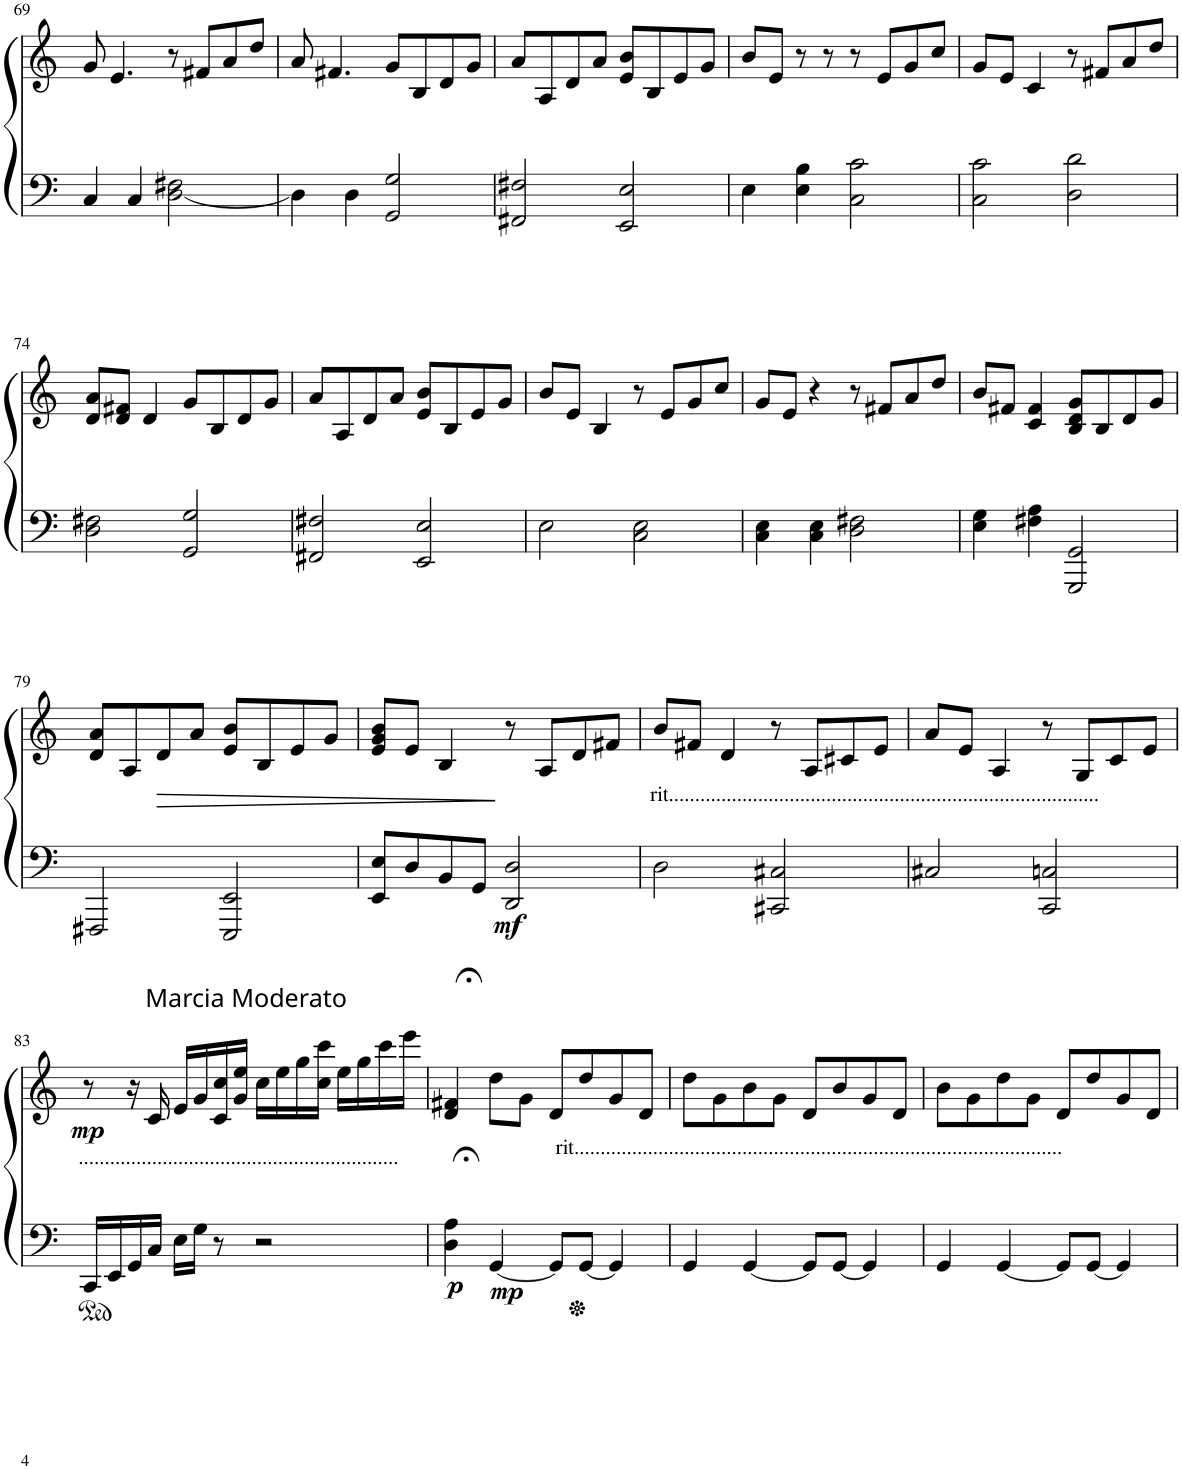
**kern	**kern	**dynam
*part1	*part1	*part1
*staff2	*staff1	*staff1/2
*I"Piano	*	*
*I'Pno.	*	*
!!LO:PB:g=z
*clefF4	*clefG2	*
*k[]	*k[]	*
*M4/4	*M4/4	*
=69	=69	=69
4C/	8g/	.
.	4.e/	.
4C/	.	.
[2D\ 2F#X\	8r	.
.	8f#X/L	.
.	8a/	.
.	8dd/J	.
=70	=70	=70
4D\]	8a/	.
.	4.f#X/	.
4D\	.	.
2GG/ 2G/	8g/L	.
.	8B/	.
.	8d/	.
.	8g/J	.
=71	=71	=71
2FF#X/ 2F#X/	8a/L	.
.	8A/	.
.	8d/	.
.	8a/J	.
2EE/ 2E/	8e/ 8b/L	.
.	8B/	.
.	8e/	.
.	8g/J	.
=72	=72	=72
4E\	8b/L	.
.	8e/J	.
4E\ 4B\	8r	.
.	8r	.
2C\ 2c\	8r	.
.	8e/L	.
.	8g/	.
.	8cc/J	.
=73	=73	=73
2C\ 2c\	8g/L	.
.	8e/J	.
.	4c/	.
2D\ 2d\	8r	.
.	8f#X/L	.
.	8a/	.
.	8dd/J	.
!!LO:LB:g=z
=74	=74	=74
2D\ 2F#X\	8d/ 8a/L	.
.	8d/ 8f#X/J	.
.	4d/	.
2GG/ 2G/	8g/L	.
.	8B/	.
.	8d/	.
.	8g/J	.
=75	=75	=75
2FF#X/ 2F#X/	8a/L	.
.	8A/	.
.	8d/	.
.	8a/J	.
2EE/ 2E/	8e/ 8b/L	.
.	8B/	.
.	8e/	.
.	8g/J	.
=76	=76	=76
2E\	8b/L	.
.	8e/J	.
.	4B/	.
2C\ 2E\	8r	.
.	8e/L	.
.	8g/	.
.	8cc/J	.
=77	=77	=77
4C\ 4E\	8g/L	.
.	8e/J	.
4C\ 4E\	4r	.
2D\ 2F#X\	8r	.
.	8f#X/L	.
.	8a/	.
.	8dd/J	.
=78	=78	=78
4E\ 4G\	8b/L	.
.	8f#X/J	.
4F#X\ 4A\	4c/ 4f#/	.
2GGG/ 2GG/	8B/ 8d/ 8g/L	.
.	8B/	.
.	8d/	.
.	8g/J	.
!!LO:LB:g=z
=79	=79	=79
2FFF#X/	8d/ 8a/L	.
.	8A/	.
!	!	!LO:HP:b
.	8d/	>
.	8a/J	.
2EEE/ 2EE/	8e/ 8b/L	.
.	8B/	.
.	8e/	.
.	8g/J	.
=80	=80	=80
8EE/ 8E/L	8e/ 8g/ 8b/L	.
8D/	8e/J	.
8BB/	4B/	.
8GG/J	.	.
!	!	!LO:DY:n=1:b=2
2DD/ 2D/	8r	] mf
.	8A/L	.
.	8d/	.
.	8f#X/J	.
=81	=81	=81
!	!LO:TX:b:t=rit..................................................................................	!
*	*^	*
2D\	8b/L	4.ryy	.
.	8f#X/J	.	.
.	4d/	.	.
*	*MM98	*	*
.	.	2ryy	.
2CC#X/ 2C#X/	8r	.	.
.	8A/L	.	.
.	8c#X/	.	.
.	8e/J	8ryy	.
=82	=82	=82	=82
*	*MM95	*	*
2C#X/	8a/L	2ryy	.
.	8e/J	.	.
.	4A/	.	.
*	*MM93	*	*
2CC/ 2Cn/	8r	2ryy	.
.	8G/L	.	.
.	8c/	.	.
.	8e/J	.	.
*	*v	*v	*
!!LO:LB:g=z
=83	=83	=83
*	*MM100	*
!LO:TX:a:t=.............................................................	!	!
!	!	!LO:DY:b
16CC/LL	8r	mp
16EE/	.	.
16GG/	16r	.
!	!LO:TX:a:t=Marcia Moderato	!
16C/JJ	16c/	.
16E\LL	16e/LL	.
16G\JJ	16g/	.
8r	16c/ 16cc/	.
.	16g/ 16ee/JJ	.
2r;<	16cc\LL	.
.	16ee\	.
.	16gg\	.
.	16cc\ 16ccc\JJ	.
.	16ee\LL	.
.	16gg\	.
.	16ccc\	.
.	16eee;<\JJ	.
=84	=84	=84
*	*MM90	*
!	!	!LO:DY:b=2
4D\ 4A\	4d/ 4f#X/	p
!	!	!LO:DY:b=2
[4GG/	8dd\L	mp
.	8g\J	.
8GG/L]	8d/L	.
[8GG/J	8dd/	.
4GG/]	8g/	.
.	8d/J	.
=85	=85	=85
4GG/	8dd\L	.
.	8g\	.
[4GG/	8b\	.
.	8g\J	.
8GG/L]	8d/L	.
[8GG/J	8b/	.
4GG/]	8g/	.
.	8d/J	.
=86	=86	=86
!	!LO:TX:b:t=rit.............................................................................................	!
4GG/	8b\L	.
.	8g\	.
[4GG/	8dd\	.
.	8g\J	.
8GG/L]	8d/L	.
[8GG/J	8dd/	.
4GG/]	8g/	.
.	8d/J	.
=	=	=
*-	*-	*-
